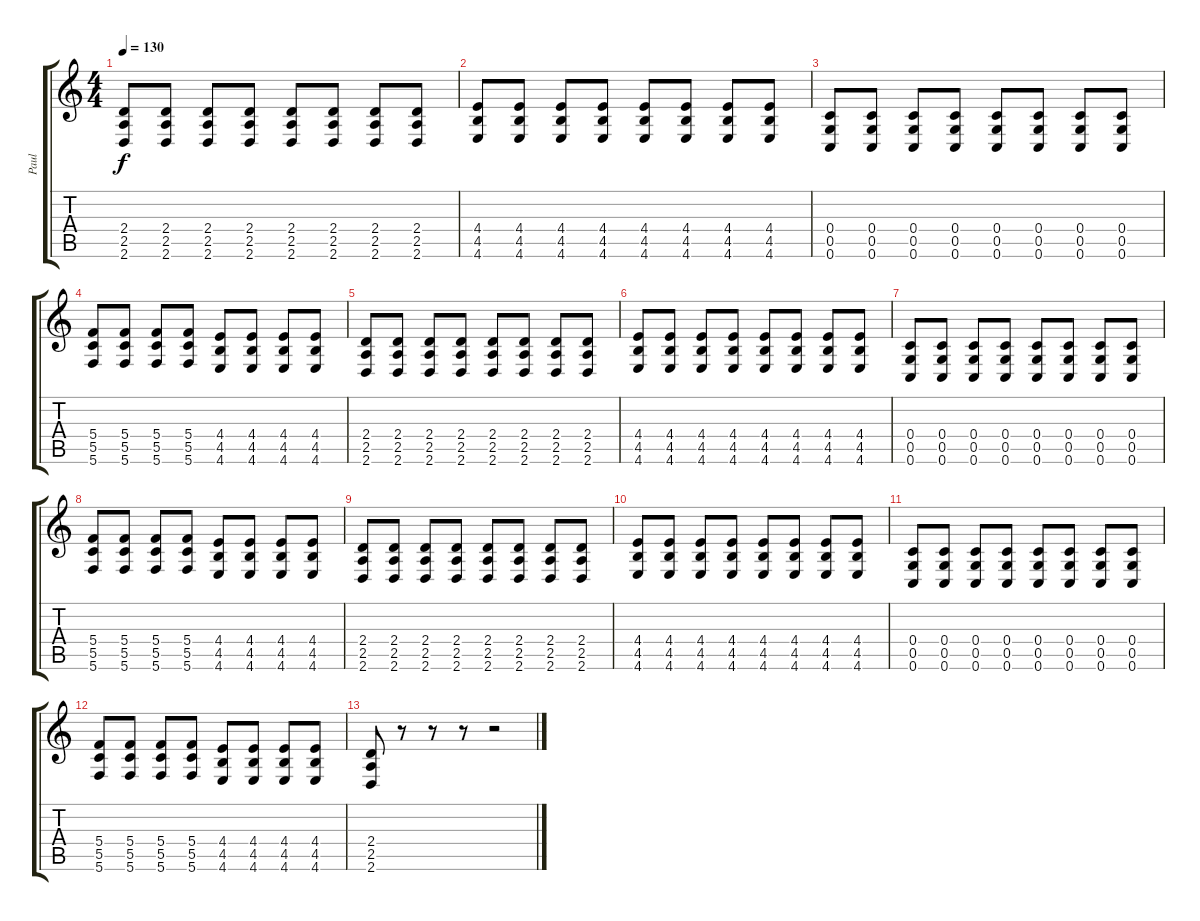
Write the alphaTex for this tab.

\track ("Paul" "Paul") {instrument distortionguitar}
\staff {score tabs}
\tuning (D4 A3 F3 C3 G2 C2) {hide}
\ts (4 4)
\tempo 130
\clef g2
\ks c
(2.4 2.5 2.6).8{dy f} (2.4 2.5 2.6).8 (2.4 2.5 2.6).8 (2.4 2.5 2.6).8 (2.4 2.5 2.6).8 (2.4 2.5 2.6).8 (2.4 2.5 2.6).8 (2.4 2.5 2.6).8 |
(4.4 4.5 4.6).8 (4.4 4.5 4.6).8 (4.4 4.5 4.6).8 (4.4 4.5 4.6).8 (4.4 4.5 4.6).8 (4.4 4.5 4.6).8 (4.4 4.5 4.6).8 (4.4 4.5 4.6).8 |
(0.4 0.5 0.6).8 (0.4 0.5 0.6).8 (0.4 0.5 0.6).8 (0.4 0.5 0.6).8 (0.4 0.5 0.6).8 (0.4 0.5 0.6).8 (0.4 0.5 0.6).8 (0.4 0.5 0.6).8 |
(5.4 5.5 5.6).8 (5.4 5.5 5.6).8 (5.4 5.5 5.6).8 (5.4 5.5 5.6).8 (4.4 4.5 4.6).8 (4.4 4.5 4.6).8 (4.4 4.5 4.6).8 (4.4 4.5 4.6).8 |
(2.4 2.5 2.6).8 (2.4 2.5 2.6).8 (2.4 2.5 2.6).8 (2.4 2.5 2.6).8 (2.4 2.5 2.6).8 (2.4 2.5 2.6).8 (2.4 2.5 2.6).8 (2.4 2.5 2.6).8 |
(4.4 4.5 4.6).8 (4.4 4.5 4.6).8 (4.4 4.5 4.6).8 (4.4 4.5 4.6).8 (4.4 4.5 4.6).8 (4.4 4.5 4.6).8 (4.4 4.5 4.6).8 (4.4 4.5 4.6).8 |
(0.4 0.5 0.6).8 (0.4 0.5 0.6).8 (0.4 0.5 0.6).8 (0.4 0.5 0.6).8 (0.4 0.5 0.6).8 (0.4 0.5 0.6).8 (0.4 0.5 0.6).8 (0.4 0.5 0.6).8 |
(5.4 5.5 5.6).8 (5.4 5.5 5.6).8 (5.4 5.5 5.6).8 (5.4 5.5 5.6).8 (4.4 4.5 4.6).8 (4.4 4.5 4.6).8 (4.4 4.5 4.6).8 (4.4 4.5 4.6).8 |
(2.4 2.5 2.6).8 (2.4 2.5 2.6).8 (2.4 2.5 2.6).8 (2.4 2.5 2.6).8 (2.4 2.5 2.6).8 (2.4 2.5 2.6).8 (2.4 2.5 2.6).8 (2.4 2.5 2.6).8 |
(4.4 4.5 4.6).8 (4.4 4.5 4.6).8 (4.4 4.5 4.6).8 (4.4 4.5 4.6).8 (4.4 4.5 4.6).8 (4.4 4.5 4.6).8 (4.4 4.5 4.6).8 (4.4 4.5 4.6).8 |
(0.4 0.5 0.6).8 (0.4 0.5 0.6).8 (0.4 0.5 0.6).8 (0.4 0.5 0.6).8 (0.4 0.5 0.6).8 (0.4 0.5 0.6).8 (0.4 0.5 0.6).8 (0.4 0.5 0.6).8 |
(5.4 5.5 5.6).8 (5.4 5.5 5.6).8 (5.4 5.5 5.6).8 (5.4 5.5 5.6).8 (4.4 4.5 4.6).8 (4.4 4.5 4.6).8 (4.4 4.5 4.6).8 (4.4 4.5 4.6).8 |
(2.4 2.5 2.6).8 r.8 r.8 r.8 r.2
